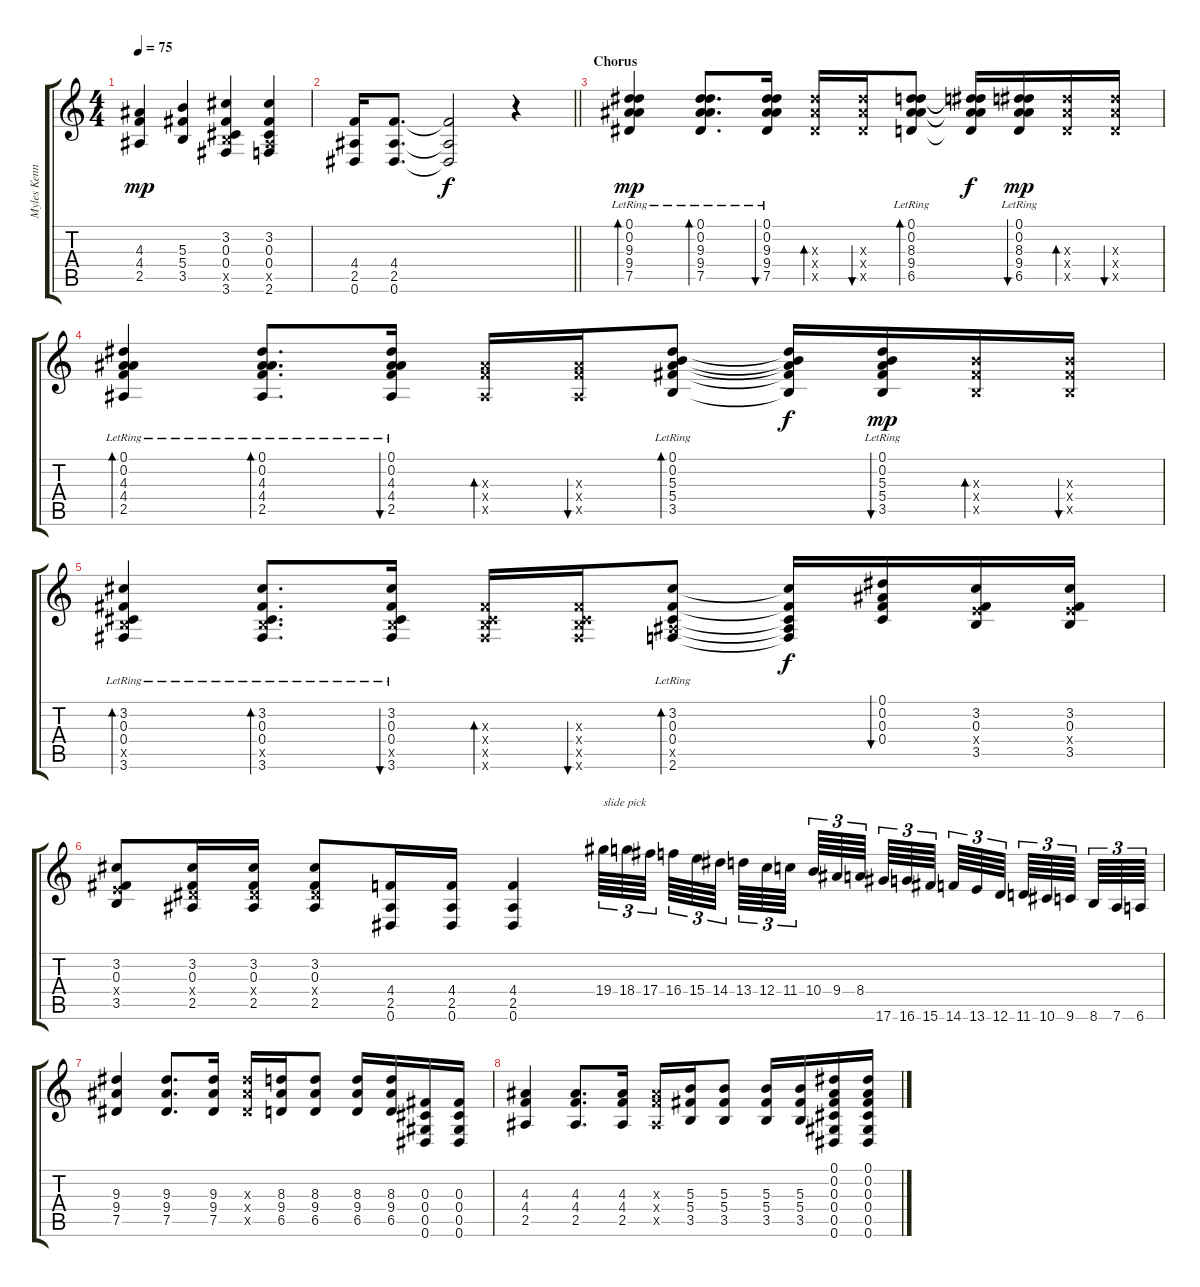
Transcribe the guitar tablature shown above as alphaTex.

\track ("Myles Kennedy" "Myles Kenn") {instrument electricguitarclean}
\staff {score tabs}
\tuning (Eb4 Bb3 Gb3 Db3 Ab2 Eb2) {hide}
\ts (4 4)
\tempo 75
\clef g2
\ks c
(4.3 4.4 2.5).4{dy mp} (5.3 5.4 3.5).4 (3.2 0.3 0.4 3.5{x} 3.6).4 (3.2 0.3 0.4 2.5{x} 2.6).4 |
\barLineRight lightlight
(4.4 2.5 0.6).16 (4.4 2.5 0.6).8{d} (4.4{t} 2.5{t} 0.6{t}).2{dy f} r.4 |
\section ("" "Chorus")
(0.1{lr} 0.2{lr} 9.3{lr} 9.4{lr} 7.5{lr}).4{bd 60 dy mp instrument electricguitarclean} (0.1{lr} 0.2{lr} 9.3{lr} 9.4{lr} 7.5{lr}).8{d bd 60} (0.1{lr} 0.2{lr} 9.3{lr} 9.4{lr} 7.5{lr}).16{bu 60} (9.3{x} 9.4{x} 7.5{x}).16{bd 60} (9.3{x} 9.4{x} 7.5{x}).16{bu 60} (0.1{lr} 0.2{lr} 8.3{lr} 9.4{lr} 6.5{lr}).8{bd 60} (0.1{t} 0.2{t} 8.3{t} 9.4{t} 6.5{t}).16{dy f} (0.1{lr} 0.2{lr} 8.3{lr} 9.4{lr} 6.5{lr}).16{bu 60 dy mp} (8.3{x} 9.4{x} 6.5{x}).16{bd 60} (8.3{x} 9.4{x} 6.5{x}).16{bu 60} |
(0.1{lr} 0.2{lr} 4.3{lr} 4.4{lr} 2.5{lr}).4{bd 60} (0.1{lr} 0.2{lr} 4.3{lr} 4.4{lr} 2.5{lr}).8{d bd 60} (0.1{lr} 0.2{lr} 4.3{lr} 4.4{lr} 2.5{lr}).16{bu 60} (4.3{x} 4.4{x} 2.5{x}).16{bd 60} (4.3{x} 4.4{x} 2.5{x}).16{bu 60} (0.1{lr} 0.2{lr} 5.3{lr} 5.4{lr} 3.5{lr}).8{bd 60} (0.1{t} 0.2{t} 5.3{t} 5.4{t} 3.5{t}).16{dy f} (0.1{lr} 0.2{lr} 5.3{lr} 5.4{lr} 3.5{lr}).16{bu 60 dy mp} (5.3{x} 5.4{x} 3.5{x}).16{bd 60} (5.3{x} 5.4{x} 3.5{x}).16{bu 60} |
(3.2{lr} 0.3{lr} 0.4{lr} 3.5{x} 3.6{lr}).4{bd 60} (3.2{lr} 0.3{lr} 0.4{lr} 3.5{x} 3.6{lr}).8{d bd 60} (3.2{lr} 0.3{lr} 0.4{lr} 3.5{x} 3.6{lr}).16{bu 60} (0.3{x} 0.4{x} 3.5{x} 3.6{x}).16{bd 60} (0.3{x} 0.4{x} 3.5{x} 3.6{x}).16{bu 60} (3.2{lr} 0.3{lr} 0.4{lr} 2.5{x} 2.6{lr}).8{bd 60} (3.2{t} 0.3{t} 0.4{t} 2.5{t} 2.6{t}).16{dy f} (0.1 0.2 0.3 0.4).16{bu 60 instrument distortionguitar} (3.2 0.3 3.4{x} 3.5).16 (3.2 0.3 3.4{x} 3.5).16 |
(3.2 0.3 3.4{x} 3.5).8 (3.2 0.3 2.4{x} 2.5).16 (3.2 0.3 2.4{x} 2.5).16 (3.2 0.3 2.4{x} 2.5).8 (4.4 2.5 0.6).16 (4.4 2.5 0.6).16 (4.4 2.5 0.6).4 19.4.64{tu (3 2) txt "slide pick" instrument guitarfretnoise} 18.4.64{tu (3 2)} 17.4.64{tu (3 2) beam splitsecondary} 16.4.64{tu (3 2)} 15.4.64{tu (3 2)} 14.4.64{tu (3 2) beam splitsecondary} 13.4.64{tu (3 2)} 12.4.64{tu (3 2)} 11.4.64{tu (3 2) beam splitsecondary} 10.4.64{tu (3 2)} 9.4.64{tu (3 2)} 8.4.64{tu (3 2) beam splitsecondary} 17.6.64{tu (3 2)} 16.6.64{tu (3 2)} 15.6.64{tu (3 2) beam splitsecondary} 14.6.64{tu (3 2)} 13.6.64{tu (3 2)} 12.6.64{tu (3 2) beam splitsecondary} 11.6.64{tu (3 2)} 10.6.64{tu (3 2)} 9.6.64{tu (3 2) beam splitsecondary} 8.6.64{tu (3 2)} 7.6.64{tu (3 2)} 6.6.64{tu (3 2)} |
(9.3 9.4 7.5).4{instrument distortionguitar} (9.3 9.4 7.5).8{d} (9.3 9.4 7.5).16 (9.3{x} 9.4{x} 7.5{x}).16 (8.3 9.4 6.5).16 (8.3 9.4 6.5).8 (8.3 9.4 6.5).16 (8.3 9.4 6.5).16 (0.3 0.4 0.5 0.6).16 (0.3 0.4 0.5 0.6).16 |
(4.3 4.4 2.5).4 (4.3 4.4 2.5).8{d} (4.3 4.4 2.5).16 (4.3{x} 4.4{x} 2.5{x}).16 (5.3 5.4 3.5).16 (5.3 5.4 3.5).8 (5.3 5.4 3.5).16 (5.3 5.4 3.5).16 (0.1 0.2 0.3 0.4 0.5 0.6).16 (0.1 0.2 0.3 0.4 0.5 0.6).16
